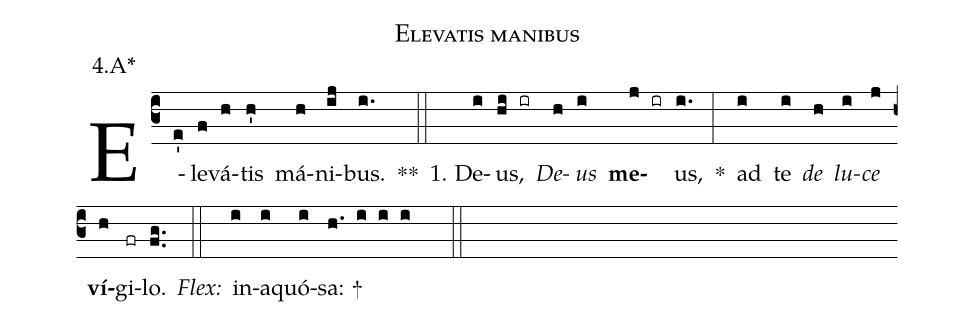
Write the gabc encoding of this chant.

name:Elevatis manibus;
office-part:Antiphona;
mode:4;
annotation: 4.A*;
%%
(c3) E(e')le(f)vá(h)tis(h') má(h)ni(ij)bus.(i.) **(::)
1. De(i)us,(hi ir) <i>De</i>(h)<i>us</i>(i) <b>me</b>(j ir)us,(i.) *(:) ad(i) te(i) <i>de</i>(h) <i>lu</i>(i)<i>ce</i>(j) <b>ví</b>(h)gi(fr)lo.(fg..) <i>Flex:</i>(::)  in(i)a(i)quó(i)sa: +(h. i i i  ::)
